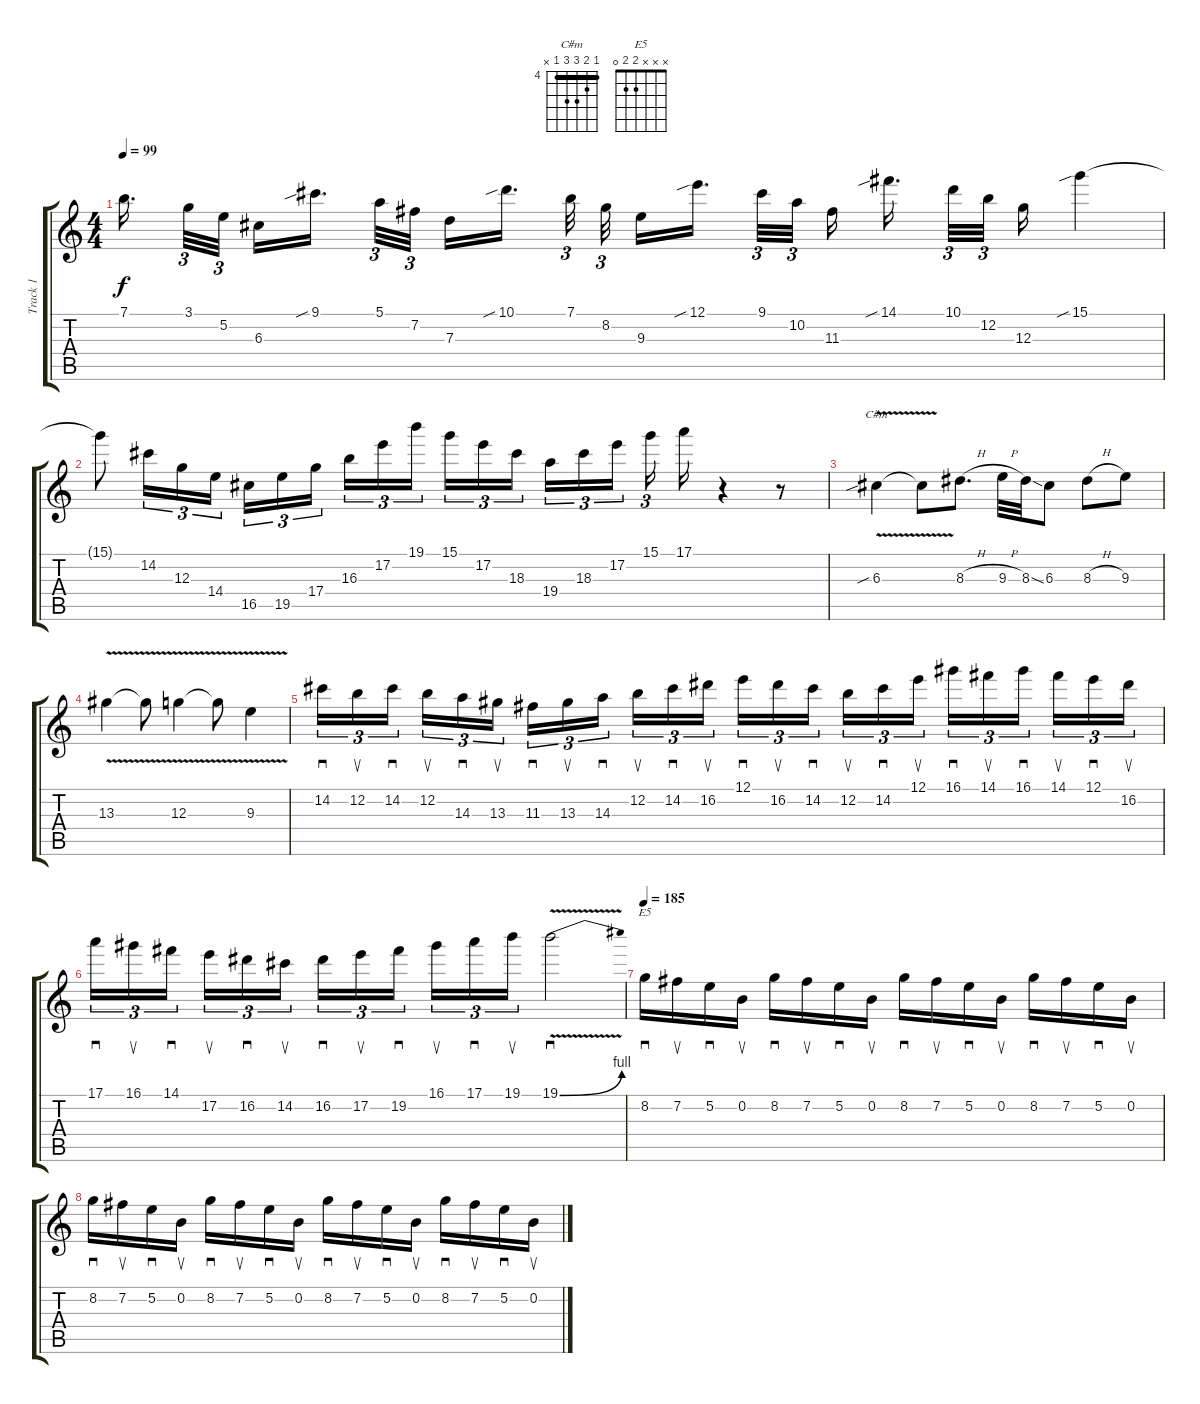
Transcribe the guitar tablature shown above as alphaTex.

\track ("Track 1" "Track 1") {instrument acousticguitarsteel}
\staff {score tabs}
\tuning (E4 B3 G3 D3 A2 E2) {hide}
\chord ("C#m" 4 5 6 6 4 x) {firstfret 4 barre 4}
\chord ("E5" x x x 2 2 0)
\ts (4 4)
\tempo 99
\clef g2
\ks c
7.1.16{d dy f beam splitsecondary} 3.1.32{tu (3 2)} 5.2.32{tu (3 2) beam splitsecondary} 6.3.16 9.1{sib}.16{d} 5.1.32{tu (3 2)} 7.2.32{tu (3 2) beam splitsecondary} 7.3.16 10.1{sib}.16{d beam splitsecondary} 7.1.32{tu (3 2)} 8.2.32{tu (3 2) beam splitsecondary} 9.3.16 12.1{sib}.16{d beam splitsecondary} 9.1.32{tu (3 2)} 10.2.32{tu (3 2) beam splitsecondary} 11.3.16 14.1{sib}.16{d beam splitsecondary} 10.1.32{tu (3 2)} 12.2.32{tu (3 2) beam splitsecondary} 12.3.16 15.1{sib}.4 |
15.1{t}.8 14.2.16{tu (3 2)} 12.3.16{tu (3 2)} 14.4.16{tu (3 2)} 16.5.16{tu (3 2)} 19.5.16{tu (3 2)} 17.4.16{tu (3 2) beam splitsecondary} 16.3.16{tu (3 2)} 17.2.16{tu (3 2)} 19.1.16{tu (3 2)} 15.1.16{tu (3 2)} 17.2.16{tu (3 2)} 18.3.16{tu (3 2) beam splitsecondary} 19.4.16{tu (3 2)} 18.3.16{tu (3 2)} 17.2.16{tu (3 2)} 15.1.16{tu (3 2)} 17.1.16 r.4 r.8 |
6.3{v sib}.4{ch "C#m"} 6.3{t}.8 8.3{h}.8{d} 9.3{h}.32 8.3{ss}.32 6.3.8 8.3{h}.8 9.3.8 |
13.3{v}.4 13.3{t}.8 12.3{v}.4 12.3{t}.8 9.3{v}.4 |
14.2.16{sd tu (3 2)} 12.2.16{su tu (3 2)} 14.2.16{sd tu (3 2) beam splitsecondary} 12.2.16{su tu (3 2)} 14.3.16{sd tu (3 2)} 13.3.16{su tu (3 2)} 11.3.16{sd tu (3 2)} 13.3.16{su tu (3 2)} 14.3.16{sd tu (3 2) beam splitsecondary} 12.2.16{su tu (3 2)} 14.2.16{sd tu (3 2)} 16.2.16{su tu (3 2)} 12.1.16{sd tu (3 2)} 16.2.16{su tu (3 2)} 14.2.16{sd tu (3 2) beam splitsecondary} 12.2.16{su tu (3 2)} 14.2.16{sd tu (3 2)} 12.1.16{su tu (3 2)} 16.1.16{sd tu (3 2)} 14.1.16{su tu (3 2)} 16.1.16{sd tu (3 2) beam splitsecondary} 14.1.16{su tu (3 2)} 12.1.16{sd tu (3 2)} 16.2.16{su tu (3 2)} |
17.1.16{sd tu (3 2)} 16.1.16{su tu (3 2)} 14.1.16{sd tu (3 2) beam splitsecondary} 17.2.16{su tu (3 2)} 16.2.16{sd tu (3 2)} 14.2.16{su tu (3 2)} 16.2.16{sd tu (3 2)} 17.2.16{su tu (3 2)} 19.2.16{sd tu (3 2) beam splitsecondary} 16.1.16{su tu (3 2)} 17.1.16{sd tu (3 2)} 19.1.16{su tu (3 2)} 19.1{be (bend 0 0 60 4) v}.2{sd} |
\tempo 185
8.2.16{sd ch "E5"} 7.2.16{su} 5.2.16{sd} 0.2.16{su} 8.2.16{sd} 7.2.16{su} 5.2.16{sd} 0.2.16{su} 8.2.16{sd} 7.2.16{su} 5.2.16{sd} 0.2.16{su} 8.2.16{sd} 7.2.16{su} 5.2.16{sd} 0.2.16{su} |
8.2.16{sd} 7.2.16{su} 5.2.16{sd} 0.2.16{su} 8.2.16{sd} 7.2.16{su} 5.2.16{sd} 0.2.16{su} 8.2.16{sd} 7.2.16{su} 5.2.16{sd} 0.2.16{su} 8.2.16{sd} 7.2.16{su} 5.2.16{sd} 0.2.16{su}
